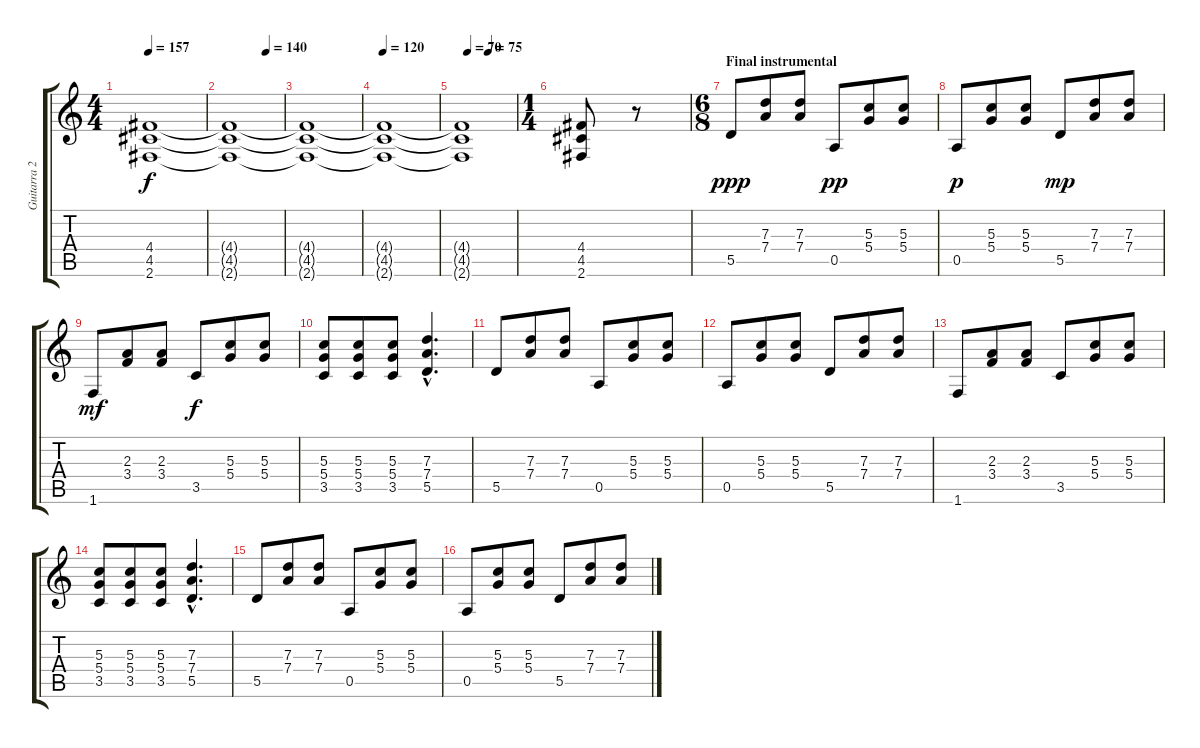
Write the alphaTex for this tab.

\track ("Guitarra 2" "Guitarra 2") {instrument acousticguitarsteel}
\staff {score tabs}
\tuning (E4 B3 G3 D3 A2 E2) {hide}
\ts (4 4)
\tempo 157
\clef g2
\ks c
(4.4{t} 4.5{t} 2.6{t}).1{dy f} |
\tempo (140 0.6875)
(4.4{t} 4.5{t} 2.6{t}).1 |
(4.4{t} 4.5{t} 2.6{t}).1 |
\tempo 120
(4.4{t} 4.5{t} 2.6{t}).1 |
\tempo (70 0.125)
\tempo (75 0.5)
(4.4{t} 4.5{t} 2.6{t}).1 |
\ts (1 4)
(4.4 4.5 2.6).8 r.8{volume 0} |
\ts (6 8)
\section ("" "Final instrumental")
5.5.8{dy ppp volume 10 instrument acousticguitarsteel} (7.3 7.4).8 (7.3 7.4).8 0.5.8{dy pp} (5.3 5.4).8 (5.3 5.4).8 |
0.5.8{dy p} (5.3 5.4).8 (5.3 5.4).8 5.5.8{dy mp} (7.3 7.4).8 (7.3 7.4).8 |
1.6.8{dy mf} (2.3 3.4).8 (2.3 3.4).8 3.5.8{dy f} (5.3 5.4).8 (5.3 5.4).8 |
(5.3 5.4 3.5).8 (5.3 5.4 3.5).8 (5.3 5.4 3.5).8 (7.3{hac} 7.4{hac} 5.5{hac}).4{d} |
5.5.8 (7.3 7.4).8 (7.3 7.4).8 0.5.8 (5.3 5.4).8 (5.3 5.4).8 |
0.5.8 (5.3 5.4).8 (5.3 5.4).8 5.5.8 (7.3 7.4).8 (7.3 7.4).8 |
1.6.8 (2.3 3.4).8 (2.3 3.4).8 3.5.8 (5.3 5.4).8 (5.3 5.4).8 |
(5.3 5.4 3.5).8 (5.3 5.4 3.5).8 (5.3 5.4 3.5).8 (7.3{hac} 7.4{hac} 5.5{hac}).4{d} |
5.5.8 (7.3 7.4).8 (7.3 7.4).8 0.5.8 (5.3 5.4).8 (5.3 5.4).8 |
0.5.8 (5.3 5.4).8 (5.3 5.4).8 5.5.8 (7.3 7.4).8 (7.3 7.4).8
